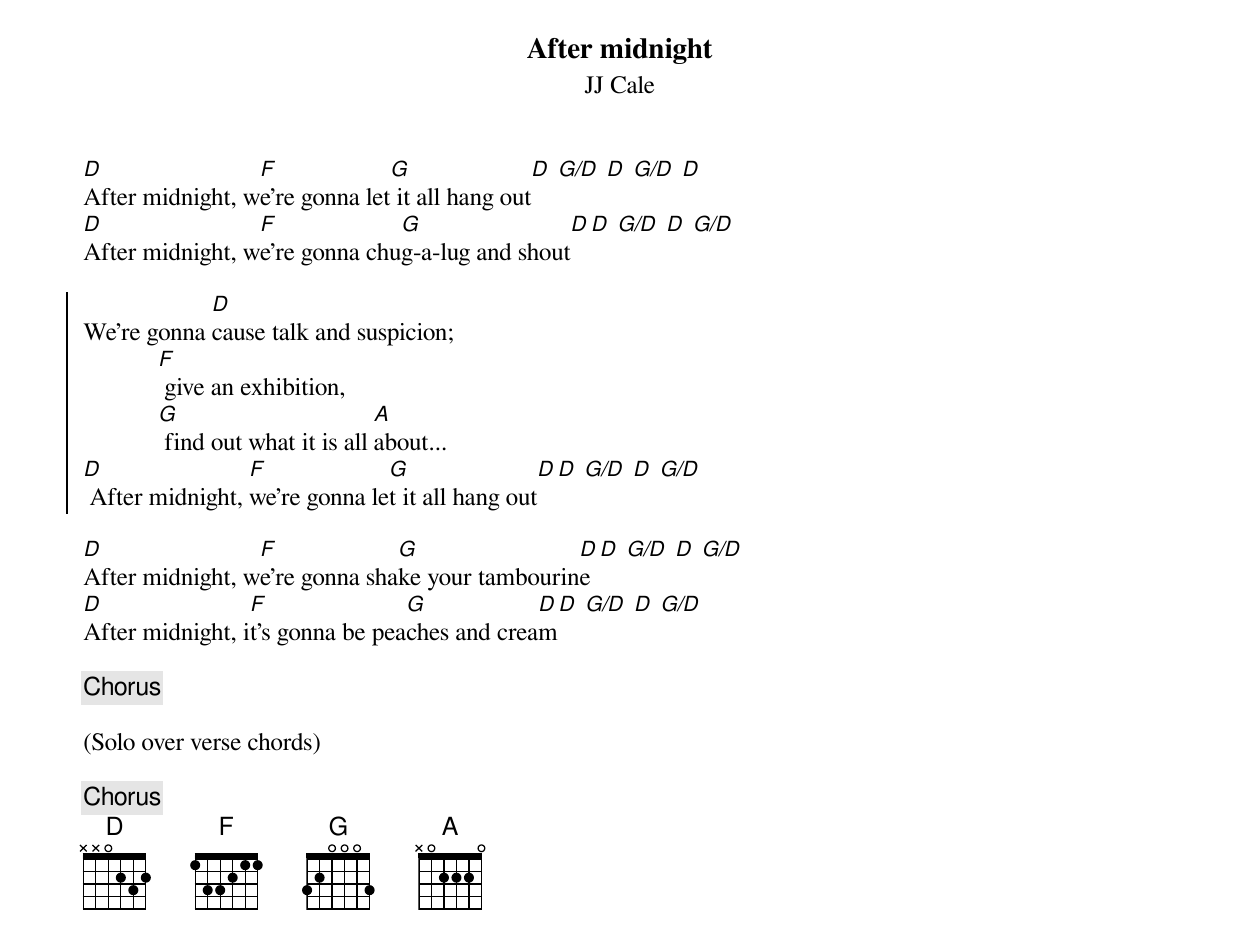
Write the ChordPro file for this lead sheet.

{title: After midnight}
{subtitle: JJ Cale}

{sov}
[D]After midnight, w[F]e're gonna let[G] it all hang out[D] [G/D] [D] [G/D] [D]
[D]After midnight, w[F]e're gonna chu[G]g-a-lug and shout[D][D] [G/D] [D] [G/D]
{eov}

{soc}
We're gonna [D]cause talk and suspicion;
            [F] give an exhibition,
            [G] find out what it is all [A]about...
[D] After midnight, [F]we're gonna le[G]t it all hang out[D][D] [G/D] [D] [G/D]
{eoc}

{sov}
[D]After midnight, w[F]e're gonna sha[G]ke your tambourin[D]e[D] [G/D] [D] [G/D]
[D]After midnight, i[F]t's gonna be pea[G]ches and crea[D]m[D] [G/D] [D] [G/D]
{eov}

{chorus}

(Solo over verse chords)

{chorus}
